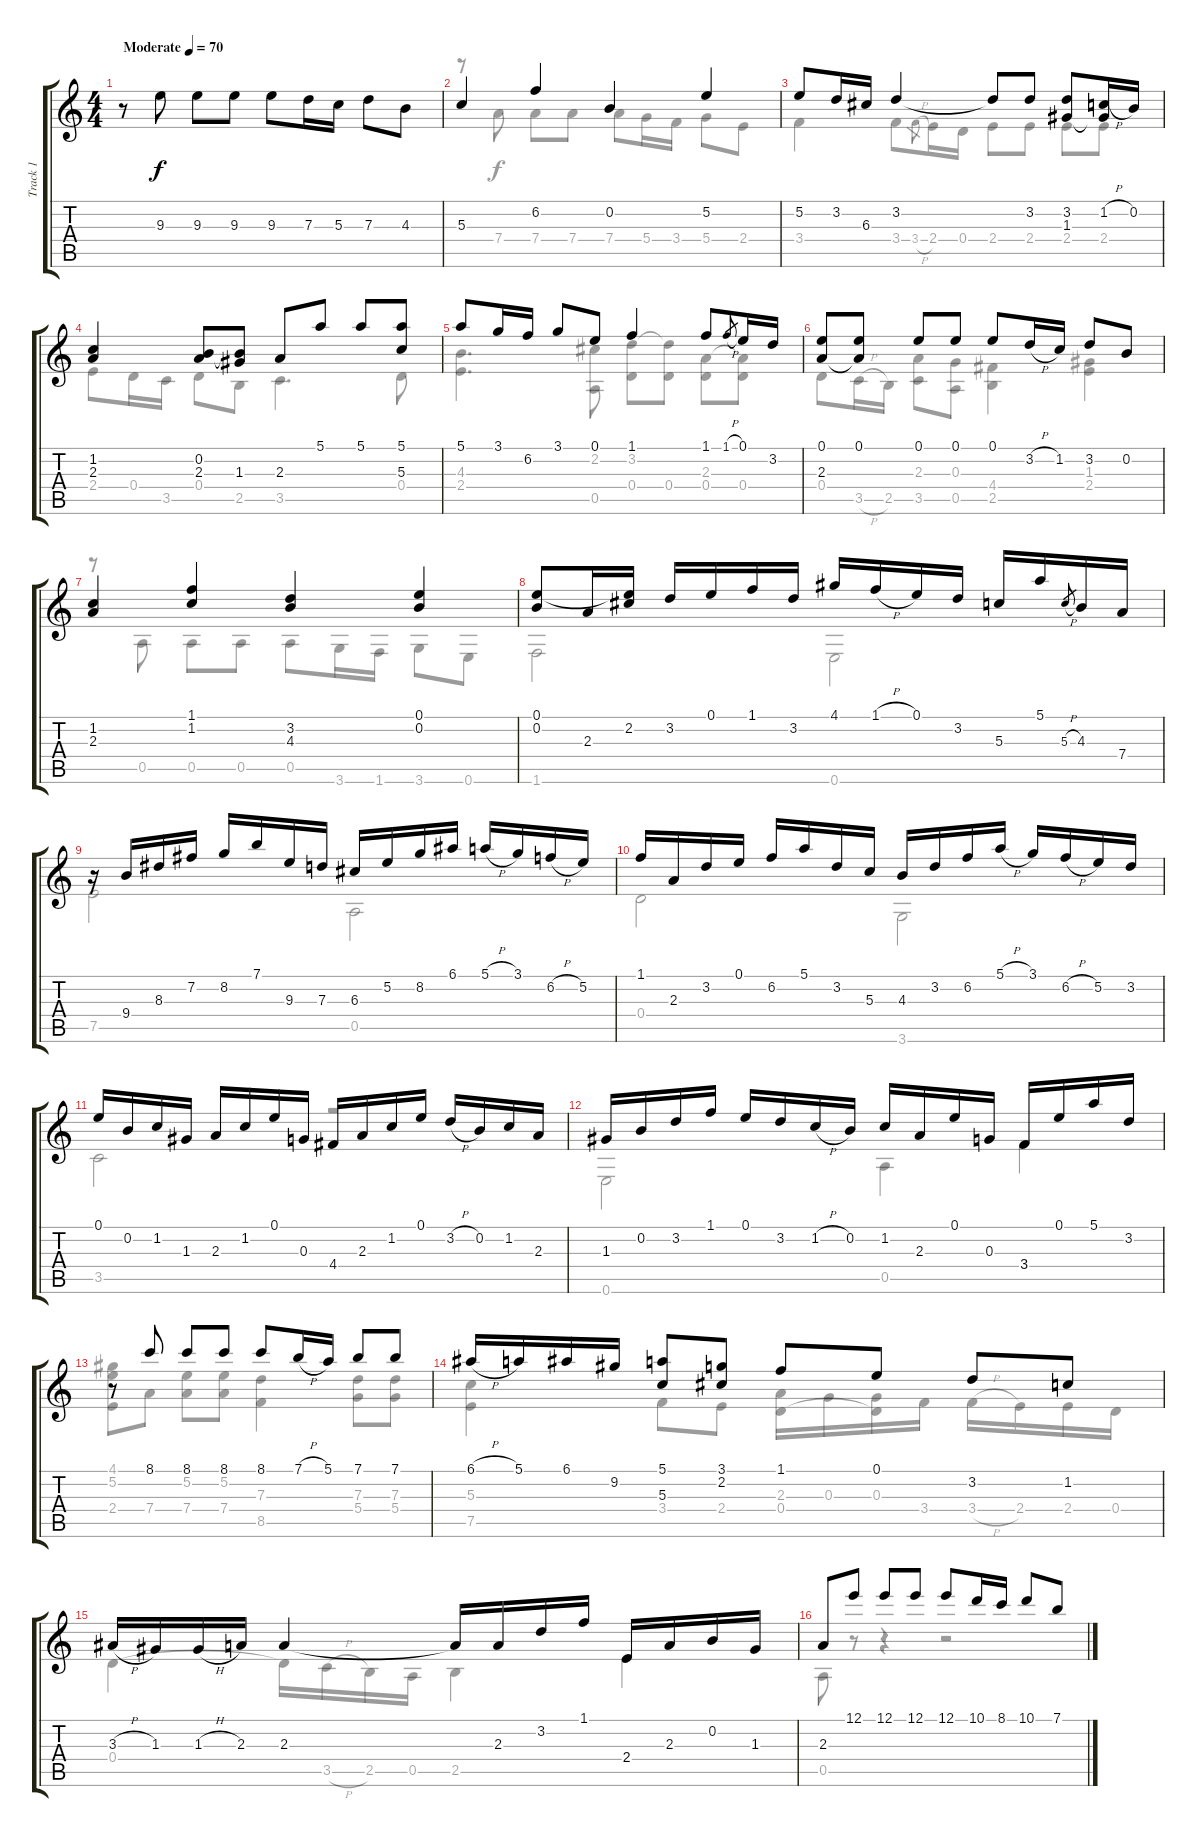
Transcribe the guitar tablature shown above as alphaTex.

\track ("Track 1" "Track 1") {instrument acousticguitarnylon}
\staff {score tabs}
\tuning (E4 B3 G3 D3 A2 E2) {hide}
\voice
\ts (4 4)
\tempo (70 "Moderate")
\clef g2
\ks c
r.8{dy f instrument acousticguitarnylon} 9.3.8 9.3.8 9.3.8 9.3.8 7.3.16 5.3.16 7.3.8 4.3.8 |
5.3.4 6.2.4 0.2.4 5.2.4 |
5.2.8 3.2.16 6.3.16 3.2.4 3.2{t}.8 3.2.8 (3.2 1.3).8 (1.2{h} 1.3{t}).16 0.2.16 |
(1.2 2.3).4 (0.2 2.3).8 (0.2{t} 1.3).8 2.3.8 5.1.8 5.1.8 (5.1 5.3).8 |
5.1.8 3.1.16 6.2.16 3.1.8 0.1.8 1.1.4 1.1.8 1.1{h}.8{gr} 0.1.16 3.2.16 |
(0.1 2.3).8 (0.1 2.3{t}).8 0.1.8 0.1.8 0.1.8 3.2{h}.16 1.2.16 3.2.8 0.2.8 |
(1.2 2.3).4 (1.1 1.2).4 (3.2 4.3).4 (0.1 0.2).4 |
(0.1 0.2).8 2.3.16 (0.1{t} 2.2).16 3.2.16 0.1.16 1.1.16 3.2.16 4.1.16 1.1{h}.16 0.1.16 3.2.16 5.3.16 5.1.16 5.3{h}.8{gr} 4.3.16 7.4.16 |
r.16 9.4.16 8.3.16 7.2.16 8.2.16 7.1.16 9.3.16 7.3.16 6.3.16 5.2.16 8.2.16 6.1.16 5.1{h}.16 3.1.16 6.2{h}.16 5.2.16 |
1.1.16 2.3.16 3.2.16 0.1.16 6.2.16 5.1.16 3.2.16 5.3.16 4.3.16 3.2.16 6.2.16 5.1{h}.16 3.1.16 6.2{h}.16 5.2.16 3.2.16 |
0.1.16 0.2.16 1.2.16 1.3.16 2.3.16 1.2.16 0.1.16 0.3.16 4.4.16 2.3.16 1.2.16 0.1.16 3.2{h}.16 0.2.16 1.2.16 2.3.16 |
1.3.16 0.2.16 3.2.16 1.1.16 0.1.16 3.2.16 1.2{h}.16 0.2.16 1.2.16 2.3.16 0.1.16 0.3.16 3.4.16 0.1.16 5.1.16 3.2.16 |
r.8 8.1.8 8.1.8 8.1.8 8.1.8 7.1{h}.16 5.1.16 7.1.8 7.1.8 |
6.1{h}.16 5.1.16 6.1.16 9.2.16 (5.1 5.3).8 (3.1 2.2).8 1.1.8 0.1.8 3.2.8 1.2.8 |
3.3{h}.16 1.3.16 1.3{h}.16 2.3.16 2.3.4 2.3{t}.16 2.3.16 3.2.16 1.1.16 2.4.16 2.3.16 0.2.16 1.3.16 |
2.3.8 12.1.8 12.1.8 12.1.8 12.1.8 10.1.16 8.1.16 10.1.8 7.1.8
\voice
\clef g2
\ottava regular
\simile none
\ks c
|
r.8 7.4.8 7.4.8 7.4.8 7.4.8 5.4.16 3.4.16 5.4.8 2.4.8 |
3.4.4 3.4.8 3.4{h}.8{gr} 2.4.16 0.4.16 2.4.8 2.4.8 2.4.8 2.4.8 |
2.4.8 0.4.16 3.5.16 0.4.8 2.5.8 3.5.4{d} 0.4.8 |
(4.3 2.4).4{d} (2.2 0.5).8 (3.2 0.4).8 (3.2{t} 0.4).8 (2.3 0.4).8 (2.3{t} 0.4).8 |
0.4.8 3.5{h}.16 2.5.16 (2.3 3.5).8 (0.3 0.5).8 (4.4 2.5).4 (1.3 2.4).4 |
r.8 0.5.8 0.5.8 0.5.8 0.5.8 3.6.16 1.6.16 3.6.8 0.6.8 |
1.6.2 0.6.2 |
7.5.2 0.5.2 |
0.4.2 3.6.2 |
3.5.2 r.2 |
0.6.2 0.5.4 3.4.4 |
(4.1 5.2 2.4).8 7.4.8 (5.2 7.4).8 (5.2 7.4).8 (7.3 8.5).4 (7.3 5.4).8 (7.3 5.4).8 |
(5.3 7.5).4 3.4.8 2.4.8 (2.3 0.4).16 0.3.16 (0.3 0.4{t}).16 3.4.16 3.4{h}.16 2.4.16 2.4.16 0.4.16 |
0.4.4 0.4{t}.16 3.5{h}.16 2.5.16 0.5.16 2.5.4 2.4.4 |
0.5.8 r.8 r.4 r.2
